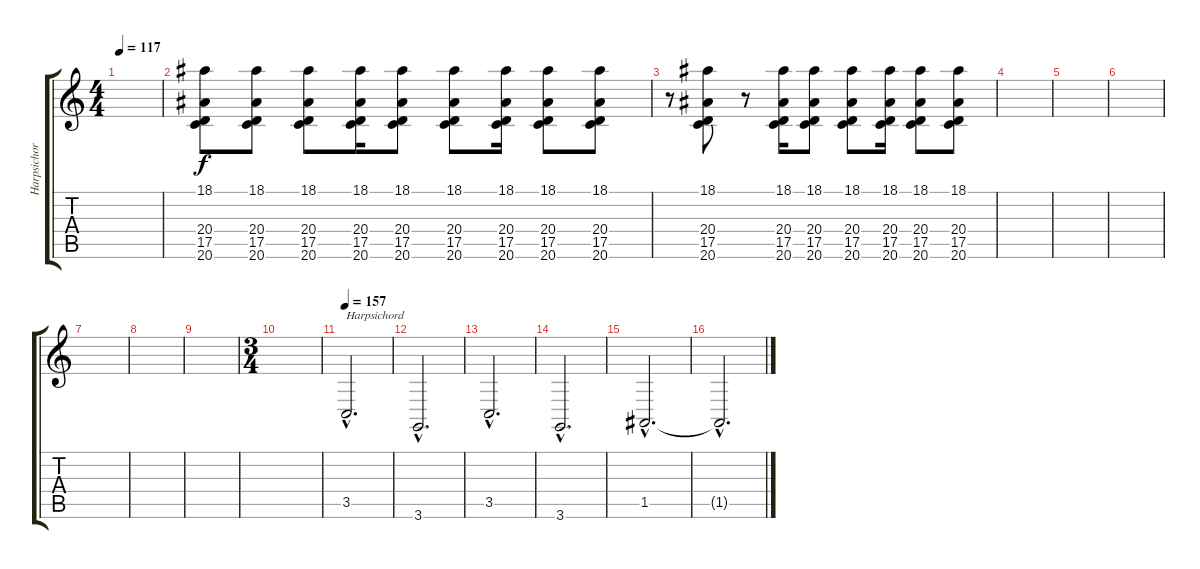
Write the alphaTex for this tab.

\track ("Harpsichord" "Harpsichor") {instrument harpsichord}
\staff {score tabs}
\tuning (E4 B3 G3 D3 A2 E2) {hide}
\ts (4 4)
\tempo 117
\clef g2
\ks c
|
(18.1 20.4 17.5 20.6).8{volume 5} (18.1 20.4 17.5 20.6).8 (18.1 20.4 17.5 20.6).8 (18.1 20.4 17.5 20.6).16 (18.1 20.4 17.5 20.6).8 (18.1 20.4 17.5 20.6).8 (18.1 20.4 17.5 20.6).16 (18.1 20.4 17.5 20.6).8 (18.1 20.4 17.5 20.6).8 |
r.8 (18.1 20.4 17.5 20.6).8 r.8 (18.1 20.4 17.5 20.6).16 (18.1 20.4 17.5 20.6).8 (18.1 20.4 17.5 20.6).8 (18.1 20.4 17.5 20.6).16 (18.1 20.4 17.5 20.6).8 (18.1 20.4 17.5 20.6).8 |
|
|
|
|
|
|
\ts (3 4)
|
\tempo 157
3.5{hac}.2{d txt "Harpsichord" volume 8 balance 8 instrument harpsichord} |
3.6{hac}.2{d} |
3.5{hac}.2{d} |
3.6{hac}.2{d} |
1.5{hac}.2{d} |
1.5{hac t}.2{d}
